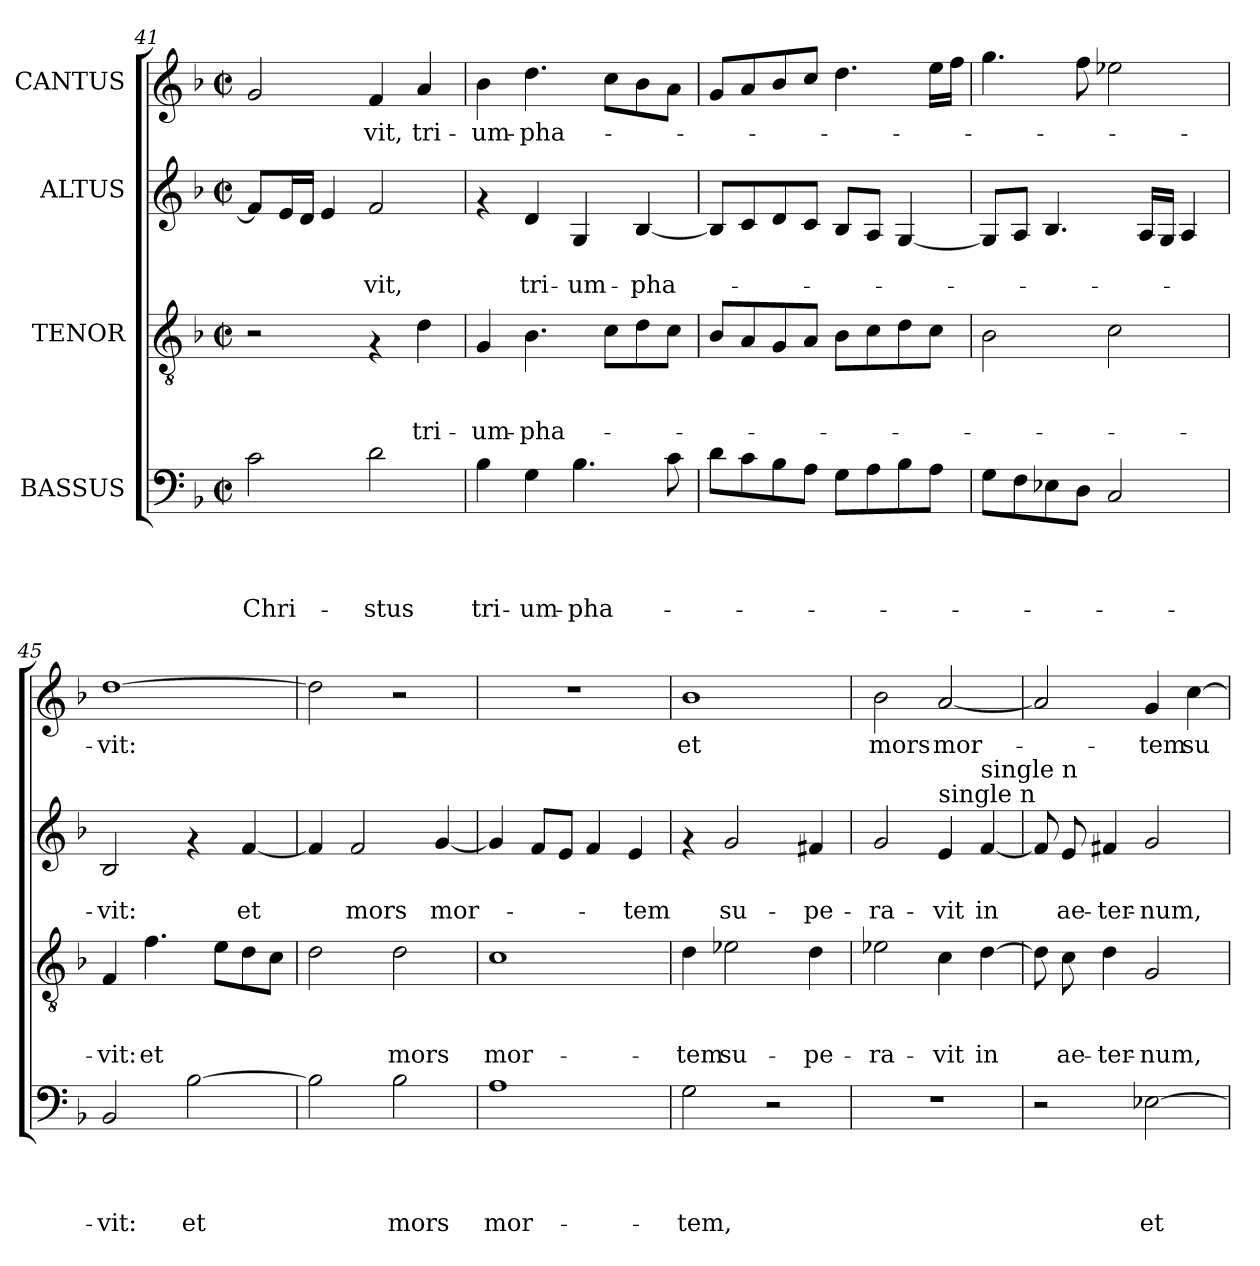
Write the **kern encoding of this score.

**kern	**text	**text	**text	**text	**kern	**text	**text	**text	**kern	**text	**text	**kern	**text
*part4	*part4	*part4	*part4	*part4	*part3	*part3	*part3	*part3	*part2	*part2	*part2	*part1	*part1
*staff4	*staff4	*staff4	*staff4	*staff4	*staff3	*staff3	*staff3	*staff3	*staff2	*staff2	*staff2	*staff1	*staff1
*I"BASSUS	*	*	*	*	*I"TENOR	*	*	*	*I"ALTUS	*	*	*I"CANTUS	*
*clefF4	*	*	*	*	*clefGv2	*	*	*	*clefG2	*	*	*clefG2	*
*k[b-]	*	*	*	*	*k[b-]	*	*	*	*k[b-]	*	*	*k[b-]	*
*F:	*	*	*	*	*F:	*	*	*	*F:	*	*	*F:	*
*M2/2	*	*	*	*	*M2/2	*	*	*	*M2/2	*	*	*M2/2	*
*met(c|)	*	*	*	*	*met(c|)	*	*	*	*met(c|)	*	*	*met(c|)	*
=41	=41	=41	=41	=41	=41	=41	=41	=41	=41	=41	=41	=41	=41
!	!	!	!	!LO:LY:b	!	!	!	!	!	!	!	!	!
2c\	.	.	.	Chri-	2r	.	.	.	8f/L]	.	.	2g/	.
.	.	.	.	.	.	.	.	.	16e/L	.	.	.	.
.	.	.	.	.	.	.	.	.	16d/JJ	.	.	.	.
.	.	.	.	.	.	.	.	.	4e/	.	.	.	.
!	!	!	!	!LO:LY:b	!	!	!	!	!	!	!LO:LY:b	!	!LO:LY:b
2d\	.	.	.	-stus	4rF	.	.	.	2f/	.	-vit,	4f/	-vit,
!	!	!	!	!	!	!	!	!LO:LY:b	!	!	!	!	!LO:LY:b
.	.	.	.	.	4d\	.	.	tri-	.	.	.	4a/	tri-
=42	=42	=42	=42	=42	=42	=42	=42	=42	=42	=42	=42	=42	=42
!	!	!	!	!LO:LY:b	!	!	!	!LO:LY:b	!	!	!	!	!LO:LY:b
4B-\	.	.	.	tri-	4G/	.	.	-um-	4rf	.	.	4b-\	-um-
!	!	!	!	!LO:LY:b	!	!	!	!LO:LY:b	!	!	!LO:LY:b	!	!LO:LY:b
4G\	.	.	.	-um-	4.B-\	.	.	-pha-	4d/	.	tri-	4.dd\	-pha-
!	!	!	!	!LO:LY:b	!	!	!	!	!	!	!LO:LY:b	!	!
4.B-\	.	.	.	-pha-	.	.	.	.	4G/	.	-um-	.	.
.	.	.	.	.	8c\L	.	.	.	.	.	.	8cc\L	.
!	!	!	!	!	!	!	!	!	!	!	!LO:LY:b	!	!
.	.	.	.	.	8d\	.	.	.	[<4B-/	.	-pha-	8b-\	.
8c\	.	.	.	.	8c\J	.	.	.	.	.	.	8a\J	.
=43	=43	=43	=43	=43	=43	=43	=43	=43	=43	=43	=43	=43	=43
8d\L	.	.	.	.	8B-/L	.	.	.	8B-/L]	.	.	8g/L	.
8c\	.	.	.	.	8A/	.	.	.	8c/	.	.	8a/	.
8B-\	.	.	.	.	8G/	.	.	.	8d/	.	.	8b-/	.
8A\J	.	.	.	.	8A/J	.	.	.	8c/J	.	.	8cc/J	.
8G\L	.	.	.	.	8B-\L	.	.	.	8B-/L	.	.	4.dd\	.
8A\	.	.	.	.	8c\	.	.	.	8A/J	.	.	.	.
8B-\	.	.	.	.	8d\	.	.	.	[<4G/	.	.	.	.
8A\J	.	.	.	.	8c\J	.	.	.	.	.	.	16ee\LL	.
.	.	.	.	.	.	.	.	.	.	.	.	16ff\JJ	.
!!LO:PB:g=z
=44	=44	=44	=44	=44	=44	=44	=44	=44	=44	=44	=44	=44	=44
8G\L	.	.	.	.	2B-\	.	.	.	8G/L]	.	.	4.gg\	.
8F\	.	.	.	.	.	.	.	.	8A/J	.	.	.	.
8E-X\	.	.	.	.	.	.	.	.	4.B-/	.	.	.	.
8D\J	.	.	.	.	.	.	.	.	.	.	.	8ff\	.
2C/	.	.	.	.	2c\	.	.	.	.	.	.	2ee-X\	.
.	.	.	.	.	.	.	.	.	16A/LL	.	.	.	.
.	.	.	.	.	.	.	.	.	16G/JJ	.	.	.	.
.	.	.	.	.	.	.	.	.	4A/	.	.	.	.
=45	=45	=45	=45	=45	=45	=45	=45	=45	=45	=45	=45	=45	=45
!	!	!	!	!LO:LY:b	!	!	!	!LO:LY:b	!	!	!LO:LY:b	!	!LO:LY:b
2BB-/	.	.	.	-vit:	4F/	.	.	-vit:	2B-/	.	-vit:	[>1dd	-vit:
!	!	!	!	!	!	!	!	!LO:LY:b	!	!	!	!	!
.	.	.	.	.	4.f\	.	.	et	.	.	.	.	.
!	!	!	!	!LO:LY:b	!	!	!	!	!	!	!	!	!
[>2B-\	.	.	.	et	.	.	.	.	4rf	.	.	.	.
.	.	.	.	.	8e\L	.	.	.	.	.	.	.	.
!	!	!	!	!	!	!	!	!	!	!	!LO:LY:b	!	!
.	.	.	.	.	8d\	.	.	.	[<4f/	.	et	.	.
.	.	.	.	.	8c\J	.	.	.	.	.	.	.	.
=46	=46	=46	=46	=46	=46	=46	=46	=46	=46	=46	=46	=46	=46
2B-\]	.	.	.	.	2d\	.	.	.	4f/]	.	.	2dd\]	.
!	!	!	!	!	!	!	!	!	!	!	!LO:LY:b	!	!
.	.	.	.	.	.	.	.	.	2f/	.	mors	.	.
!	!	!	!	!LO:LY:b	!	!	!	!LO:LY:b	!	!	!	!	!
2B-\	.	.	.	mors	2d\	.	.	mors	.	.	.	2r	.
!	!	!	!	!	!	!	!	!	!	!	!LO:LY:b	!	!
.	.	.	.	.	.	.	.	.	[<4g/	.	mor-	.	.
=47	=47	=47	=47	=47	=47	=47	=47	=47	=47	=47	=47	=47	=47
!	!	!	!	!LO:LY:b	!	!	!	!LO:LY:b	!	!	!	!	!
1A	.	.	.	mor-	1c	.	.	mor-	4g/]	.	.	1r	.
.	.	.	.	.	.	.	.	.	8f/L	.	.	.	.
.	.	.	.	.	.	.	.	.	8e/J	.	.	.	.
.	.	.	.	.	.	.	.	.	4f/	.	.	.	.
!	!	!	!	!	!	!	!	!	!	!	!LO:LY:b	!	!
.	.	.	.	.	.	.	.	.	4e/	.	-tem	.	.
=48	=48	=48	=48	=48	=48	=48	=48	=48	=48	=48	=48	=48	=48
!	!	!	!	!LO:LY:b	!	!	!	!LO:LY:b	!	!	!	!	!LO:LY:b
2G\	.	.	.	-tem,	4d\	.	.	-tem	4rf	.	.	1b-	et
!	!	!	!	!	!	!	!	!LO:LY:b	!	!	!LO:LY:b	!	!
.	.	.	.	.	2e-X\	.	.	su-	2g/	.	su-	.	.
2r	.	.	.	.	.	.	.	.	.	.	.	.	.
!	!	!	!	!	!	!	!	!LO:LY:b	!	!	!LO:LY:b	!	!
.	.	.	.	.	4d\	.	.	-pe-	4f#X/	.	-pe-	.	.
=49	=49	=49	=49	=49	=49	=49	=49	=49	=49	=49	=49	=49	=49
!	!	!	!	!	!	!	!	!LO:LY:b	!	!	!LO:LY:b	!	!LO:LY:b
1r	.	.	.	.	2e-X\	.	.	-ra-	2g/	.	-ra-	2b-\	mors
!	!	!	!	!	!	!	!	!	!LO:TX:a:t=single n	!	!	!	!
!	!	!	!	!	!	!	!	!LO:LY:b	!	!	!LO:LY:b	!	!LO:LY:b
.	.	.	.	.	4c\	.	.	-vit	4e/	.	-vit	[<2a/	mor-
!	!	!	!	!	!	!	!	!	!LO:TX:a:t=single n	!	!	!	!
!	!	!	!	!	!	!	!	!LO:LY:b	!	!	!LO:LY:b	!	!
.	.	.	.	.	[>4d\	.	.	in	[<4f/	.	in	.	.
=50	=50	=50	=50	=50	=50	=50	=50	=50	=50	=50	=50	=50	=50
2r	.	.	.	.	8d\]	.	.	.	8f/]	.	.	2a/]	.
!	!	!	!	!	!	!	!	!LO:LY:b	!	!	!LO:LY:b	!	!
.	.	.	.	.	8c\	.	.	ae-	8e/	.	ae-	.	.
!	!	!	!	!	!	!	!	!LO:LY:b	!	!	!LO:LY:b	!	!
.	.	.	.	.	4d\	.	.	-ter-	4f#X/	.	-ter-	.	.
!	!	!	!	!LO:LY:b	!	!	!	!LO:LY:b	!	!	!LO:LY:b	!	!LO:LY:b
[>2E-X\	.	.	.	et	2G/	.	.	-num,	2g/	.	-num,	4g/	-tem
!	!	!	!	!	!	!	!	!	!	!	!	!	!LO:LY:b
.	.	.	.	.	.	.	.	.	.	.	.	[>4cc\	su-
=	=	=	=	=	=	=	=	=	=	=	=	=	=
*-	*-	*-	*-	*-	*-	*-	*-	*-	*-	*-	*-	*-	*-
